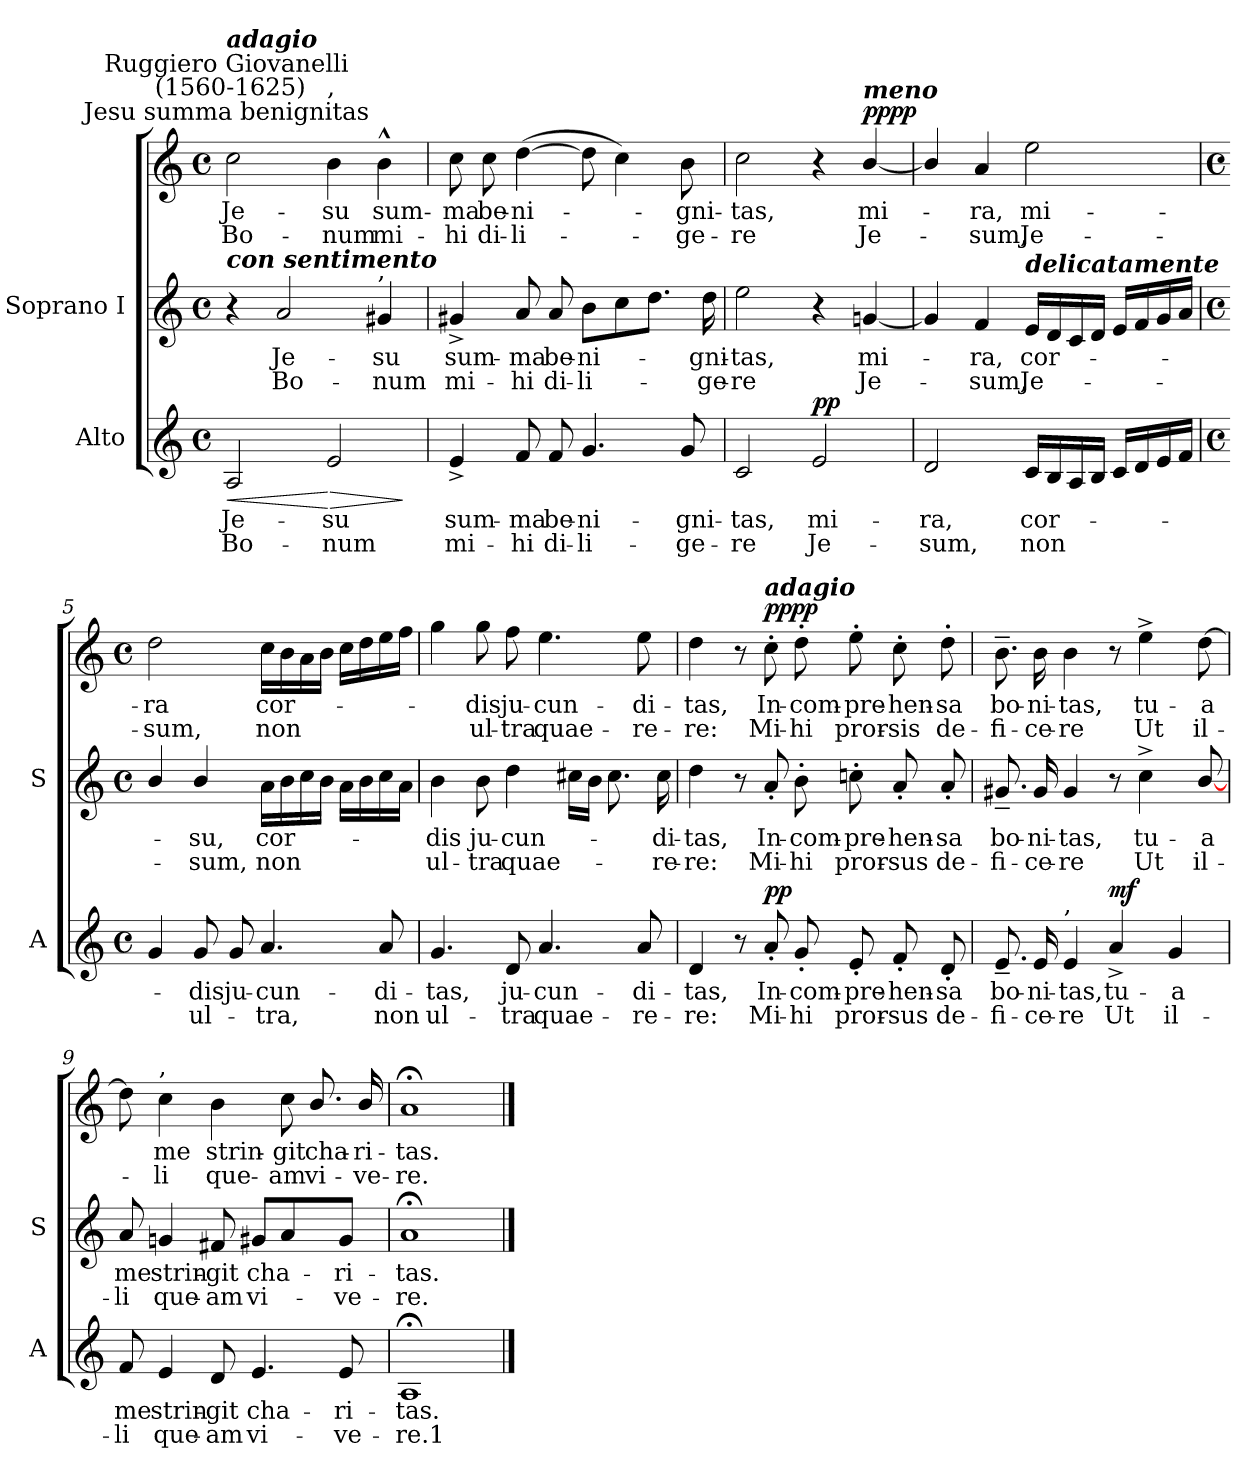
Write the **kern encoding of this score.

**kern	**text	**text	**dynam	**kern	**text	**text	**kern	**text	**text	**dynam
*part2	*part2	*part2	*part2	*part1	*part1	*part1	*part1	*part1	*part1	*part1
*staff3	*staff3	*staff3	*staff3	*staff2	*staff2	*staff2	*staff1	*staff1	*staff1	*staff1/2
*I"Alto	*	*	*	*I"Soprano I	*	*	*	*	*	*
*I'A	*	*	*	*I'S	*	*	*	*	*	*
*clefG2	*	*	*	*clefG2	*	*	*clefG2	*	*	*
*k[]	*	*	*	*k[]	*	*	*k[]	*	*	*
*C:	*	*	*	*C:	*	*	*C:	*	*	*
*M4/4	*	*	*	*M4/4	*	*	*M4/4	*	*	*
*met(c)	*	*	*	*met(c)	*	*	*met(c)	*	*	*
=1	=1	=1	=1	=1	=1	=1	=1	=1	=1	=1
!	!	!	!	!	!	!	!LO:TX:a:cj:t=Jesu summa benignitas	!	!	!
!	!	!	!	!	!	!	!LO:TX:a:cj:t=Ruggiero Giovanelli\n (1560-1625)	!	!	!
!	!	!	!	!	!	!	!LO:TX:a:Bi:t=adagio	!	!	!
!	!	!	!	!LO:TX:a:Bi:t=con sentimento	!	!	!	!	!	!
!	!LO:LY:b	!LO:LY:b	!LO:HP:b	!	!	!	!	!LO:LY:b	!LO:LY:b	!
2A	Je-	-Bo-	<	4r	.	.	2cc	Je-	-Bo-	.
!	!	!	!	!	!LO:LY:b	!LO:LY:b	!	!	!	!
.	.	.	.	2a	-Je-	-Bo-	.	.	.	.
!	!	!	!	!	!	!	!LO:TX:a:t=,	!	!	!
!	!LO:LY:b	!LO:LY:b	!LO:HP:n=1:b	!	!	!	!	!LO:LY:b	!LO:LY:b	!
2e	-su	num	[ >	.	.	.	4b	-su	num	.
!	!	!	!	!LO:TX:a:t=,	!	!	!	!	!	!
!	!	!	!	!	!LO:LY:b	!LO:LY:b	!	!LO:LY:b	!LO:LY:b	!
.	.	.	.	4g#X	-su	num	4b^^	sum-	-mi-	.
.	.	.	]	.	.	.	.	.	.	.
=2	=2	=2	=2	=2	=2	=2	=2	=2	=2	=2
!	!LO:LY:b	!LO:LY:b	!	!	!LO:LY:b	!LO:LY:b	!	!LO:LY:b	!LO:LY:b	!
4e^	sum-	-mi-	.	4g#X^	-sum-	-mi-	8cc	ma	hi	.
!	!	!	!	!	!	!	!	!LO:LY:b	!LO:LY:b	!
.	.	.	.	.	.	.	8cc	be-	-di-	.
!	!LO:LY:b	!LO:LY:b	!	!	!LO:LY:b	!LO:LY:b	!	!LO:LY:b	!LO:LY:b	!
8f	-ma	hi	.	8a	-ma	hi	(>[4dd	-ni-	li-	.
!	!LO:LY:b	!LO:LY:b	!	!	!LO:LY:b	!LO:LY:b	!	!	!	!
8f	be-	-di-	.	8a	be-	-di-	.	.	.	.
!	!LO:LY:b	!LO:LY:b	!	!	!LO:LY:b	!LO:LY:b	!	!	!	!
4.g	-ni-	-li-	.	8bL	-ni-	li-	8dd]	.	.	.
.	.	.	.	8cc	.	.	4cc)	.	.	.
.	.	.	.	8.ddJ	.	.	.	.	.	.
!	!LO:LY:b	!LO:LY:b	!	!	!	!	!	!LO:LY:b	!LO:LY:b	!
8g	-gni-	-ge-	.	.	.	.	8b	-gni-	-ge-	.
!	!	!	!	!	!LO:LY:b	!LO:LY:b	!	!	!	!
.	.	.	.	16dd	gni-	-ge-	.	.	.	.
=3	=3	=3	=3	=3	=3	=3	=3	=3	=3	=3
!	!LO:LY:b	!LO:LY:b	!	!	!LO:LY:b	!LO:LY:b	!	!LO:LY:b	!LO:LY:b	!
2c	-tas,	re	.	2ee	-tas,	re	2cc	-tas,	re	.
!	!LO:LY:b	!LO:LY:b	!LO:DY:b	!	!	!	!	!	!	!
2e	mi-	-Je-	pp	4r	.	.	4r	.	.	.
!	!	!	!	!	!	!	!LO:TX:a:Bi:t=meno	!	!	!
!	!	!	!	!	!LO:LY:b	!LO:LY:b	!	!LO:LY:b	!LO:LY:b	!LO:DY:b=2
!	!	!	!	!	!	!	!	!	!	!LO:DY:n=1:b
.	.	.	.	[4gn	mi-	Je-	[4b/	mi-	Je-	pp pp
=4	=4	=4	=4	=4	=4	=4	=4	=4	=4	=4
!	!LO:LY:b	!LO:LY:b	!	!	!	!	!	!	!	!
2d	-ra,	sum,	.	4g]	.	.	4b/]	.	.	.
!	!	!	!	!	!LO:LY:b	!LO:LY:b	!	!LO:LY:b	!LO:LY:b	!
.	.	.	.	4f	-ra,	sum,	4a	ra,	sum,	.
!	!	!	!	!LO:TX:a:Bi:t=delicatamente	!	!	!	!	!	!
!	!LO:LY:b	!LO:LY:b	!	!	!LO:LY:b	!LO:LY:b	!	!LO:LY:b	!LO:LY:b	!
16cLL	cor-	non	.	(>16eLL	cor-	Je-	2ee	mi-	-Je-	.
16B	.	.	.	16d	.	.	.	.	.	.
16A	.	.	.	16c	.	.	.	.	.	.
16BJJ	.	.	.	16dJJ	.	.	.	.	.	.
16cLL	.	.	.	16eLL	.	.	.	.	.	.
16d	.	.	.	16f	.	.	.	.	.	.
16e	.	.	.	16g	.	.	.	.	.	.
16fJJ	.	.	.	16aJJ	.	.	.	.	.	.
!!LO:LB:g=z
=5	=5	=5	=5	=5	=5	=5	=5	=5	=5	=5
*M4/4	*	*	*	*M4/4	*	*	*M4/4	*	*	*
*met(c)	*	*	*	*met(c)	*	*	*met(c)	*	*	*
!	!	!	!	!	!	!	!	!LO:LY:b	!LO:LY:b	!
4g	.	.	.	(<4b/	.	.	2dd	ra	sum,	.
!	!LO:LY:b	!LO:LY:b	!	!	!LO:LY:b	!LO:LY:b	!	!	!	!
8g	dis	ul-	.	4b/	su,	sum,	.	.	.	.
!	!LO:LY:b	!	!	!	!	!	!	!	!	!
8g)	ju-	.	.	.	.	.	.	.	.	.
!	!LO:LY:b	!LO:LY:b	!	!	!LO:LY:b	!LO:LY:b	!	!LO:LY:b	!LO:LY:b	!
4.a	-cun-	-tra,	.	16aLL	cor-	non	16ccLL	cor-	non	.
.	.	.	.	16b	.	.	16b	.	.	.
.	.	.	.	16cc	.	.	16a	.	.	.
.	.	.	.	16bJJ	.	.	16bJJ	.	.	.
.	.	.	.	16aLL	.	.	16ccLL	.	.	.
.	.	.	.	16b	.	.	16dd	.	.	.
!	!LO:LY:b	!LO:LY:b	!	!	!	!	!	!	!	!
8a	di-	-non	.	16cc	.	.	16ee	.	.	.
.	.	.	.	16aJJ	.	.	16ffJJ	.	.	.
=6	=6	=6	=6	=6	=6	=6	=6	=6	=6	=6
!	!LO:LY:b	!LO:LY:b	!	!	!LO:LY:b	!LO:LY:b	!	!	!	!
4.g	tas,	ul-	.	4b	-dis	ul-	4gg)	.	.	.
!	!	!	!	!	!LO:LY:b	!LO:LY:b	!	!LO:LY:b	!LO:LY:b	!
.	.	.	.	8b	-ju-	-tra	8gg	dis	ul-	.
!	!LO:LY:b	!LO:LY:b	!	!	!LO:LY:b	!LO:LY:b	!	!LO:LY:b	!LO:LY:b	!
8d	-ju-	-tra	.	4dd	cun-	quae-	8ff	-ju-	-tra	.
!	!LO:LY:b	!LO:LY:b	!	!	!	!	!	!LO:LY:b	!LO:LY:b	!
4.a	cun-	-quae-	.	.	.	.	4.ee	cun-	-quae-	.
.	.	.	.	16cc#XLL	.	.	.	.	.	.
.	.	.	.	16bJJ	.	.	.	.	.	.
.	.	.	.	8.cc#	.	.	.	.	.	.
!	!LO:LY:b	!LO:LY:b	!	!	!	!	!	!LO:LY:b	!LO:LY:b	!
8a	-di-	-re-	.	.	.	.	8ee	-di-	-re-	.
!	!	!	!	!	!LO:LY:b	!LO:LY:b	!	!	!	!
.	.	.	.	16cc#	di-	-re-	.	.	.	.
=7	=7	=7	=7	=7	=7	=7	=7	=7	=7	=7
!	!LO:LY:b	!LO:LY:b	!	!	!LO:LY:b	!LO:LY:b	!	!LO:LY:b	!LO:LY:b	!
4d	-tas,	re:	.	4dd	-tas,	re:	4dd	-tas,	re:	.
8r	.	.	.	8r	.	.	8r	.	.	.
!	!	!	!	!	!	!	!LO:TX:a:Bi:t=adagio	!	!	!
!	!LO:LY:b	!LO:LY:b	!LO:DY:b	!	!LO:LY:b	!LO:LY:b	!	!LO:LY:b	!LO:LY:b	!LO:DY:b=2
!	!	!	!	!	!	!	!	!	!	!LO:DY:n=1:b
8a'	In-	-Mi-	pp	8a'	In-	-Mi-	8cc'	In-	-Mi-	pp pp
!	!LO:LY:b	!LO:LY:b	!	!	!LO:LY:b	!LO:LY:b	!	!LO:LY:b	!LO:LY:b	!
8g'	-com-	-hi	.	8b'	-com-	-hi	8dd'	-com-	-hi	.
!	!LO:LY:b	!LO:LY:b	!	!	!LO:LY:b	!LO:LY:b	!	!LO:LY:b	!LO:LY:b	!
8e'	pre-	-pror-	.	8ccn'	pre-	-pror-	8ee'	pre-	-pror-	.
!	!LO:LY:b	!LO:LY:b	!	!	!LO:LY:b	!LO:LY:b	!	!LO:LY:b	!LO:LY:b	!
8f'	-hen-	-sus	.	8a'	-hen-	-sus	8cc'	-hen-	-sis	.
!	!LO:LY:b	!LO:LY:b	!	!	!LO:LY:b	!LO:LY:b	!	!LO:LY:b	!LO:LY:b	!
8d'	sa	de-	.	8a'	sa	de-	8dd'	sa	de-	.
!!LO:LB:g=z
=8	=8	=8	=8	=8	=8	=8	=8	=8	=8	=8
!	!LO:LY:b	!LO:LY:b	!	!	!LO:LY:b	!LO:LY:b	!	!LO:LY:b	!LO:LY:b	!
8.e~	-bo-	-fi-	.	8.g#X~	bo-	-fi-	8.b~	-bo-	-fi-	.
!	!LO:LY:b	!LO:LY:b	!	!	!LO:LY:b	!LO:LY:b	!	!LO:LY:b	!LO:LY:b	!
16e	-ni-	-ce-	.	16g#	-ni-	-ce-	16b	-ni-	-ce-	.
!LO:TX:a:t=,	!	!	!	!	!	!	!	!	!	!
!	!LO:LY:b	!LO:LY:b	!	!	!LO:LY:b	!LO:LY:b	!	!LO:LY:b	!LO:LY:b	!
4e	-tas,	re	.	4g#	-tas,	re	4b	-tas,	re	.
!	!LO:LY:b	!LO:LY:b	!LO:DY:b	!	!	!	!	!	!	!
4a^	tu-	-Ut	mf	8r	.	.	8r	.	.	.
!	!	!	!	!	!LO:LY:b	!LO:LY:b	!	!LO:LY:b	!LO:LY:b	!LO:DY:b=2
!	!	!	!	!	!	!	!	!	!	!LO:DY:n=1:b
.	.	.	.	4cc^	tu-	-Ut	4ee^	tu-	-Ut	mf mf
!	!LO:LY:b	!LO:LY:b	!	!	!	!	!	!	!	!
4g	a	il-	.	.	.	.	.	.	.	.
!	!	!	!	!	!LO:LY:b	!LO:LY:b	!	!LO:LY:b	!LO:LY:b	!
.	.	.	.	[8b/	a	il-	[8dd	a	il-	.
=9	=9	=9	=9	=9	=9	=9	=9	=9	=9	=9
!	!LO:LY:b	!LO:LY:b	!	!	!LO:LY:b	!LO:LY:b	!	!	!	!
8f	-me	li	.	8a	-me	li	8dd]	.	.	.
!	!	!	!	!	!	!	!LO:TX:a:t=,	!	!	!
!	!LO:LY:b	!LO:LY:b	!	!	!LO:LY:b	!LO:LY:b	!	!LO:LY:b	!LO:LY:b	!
4e	strin-	-que-	.	4gn	strin-	-que-	4cc	-me	li	.
!	!LO:LY:b	!LO:LY:b	!	!	!LO:LY:b	!LO:LY:b	!	!LO:LY:b	!LO:LY:b	!
8d	-git	am	.	8f#X	-git	am	4b	strin-	-que-	.
!	!LO:LY:b	!LO:LY:b	!	!	!LO:LY:b	!LO:LY:b	!	!	!	!
4.e	cha-	-vi-	.	8g#XL	cha-	vi-	.	.	.	.
!	!	!	!	!	!	!	!	!LO:LY:b	!LO:LY:b	!
.	.	.	.	4a	.	.	8cc	-git	am	.
!	!	!	!	!	!	!	!	!LO:LY:b	!LO:LY:b	!
.	.	.	.	.	.	.	8.b/	cha-	-vi-	.
!	!LO:LY:b	!LO:LY:b	!	!	!LO:LY:b	!LO:LY:b	!	!	!	!
8e	-ri-	-ve-	.	8g#J	ri-	-ve-	.	.	.	.
!	!	!	!	!	!	!	!	!LO:LY:b	!LO:LY:b	!
.	.	.	.	.	.	.	16b/	-ri-	-ve-	.
=10	=10	=10	=10	=10	=10	=10	=10	=10	=10	=10
!	!LO:LY:b	!LO:LY:b	!	!	!LO:LY:b	!LO:LY:b	!	!LO:LY:b	!LO:LY:b	!
1A;<	-tas.	re.1	.	1a;<	tas.	re.	1a;<	-tas.	re.	.
==	==	==	==	==	==	==	==	==	==	==
*-	*-	*-	*-	*-	*-	*-	*-	*-	*-	*-
